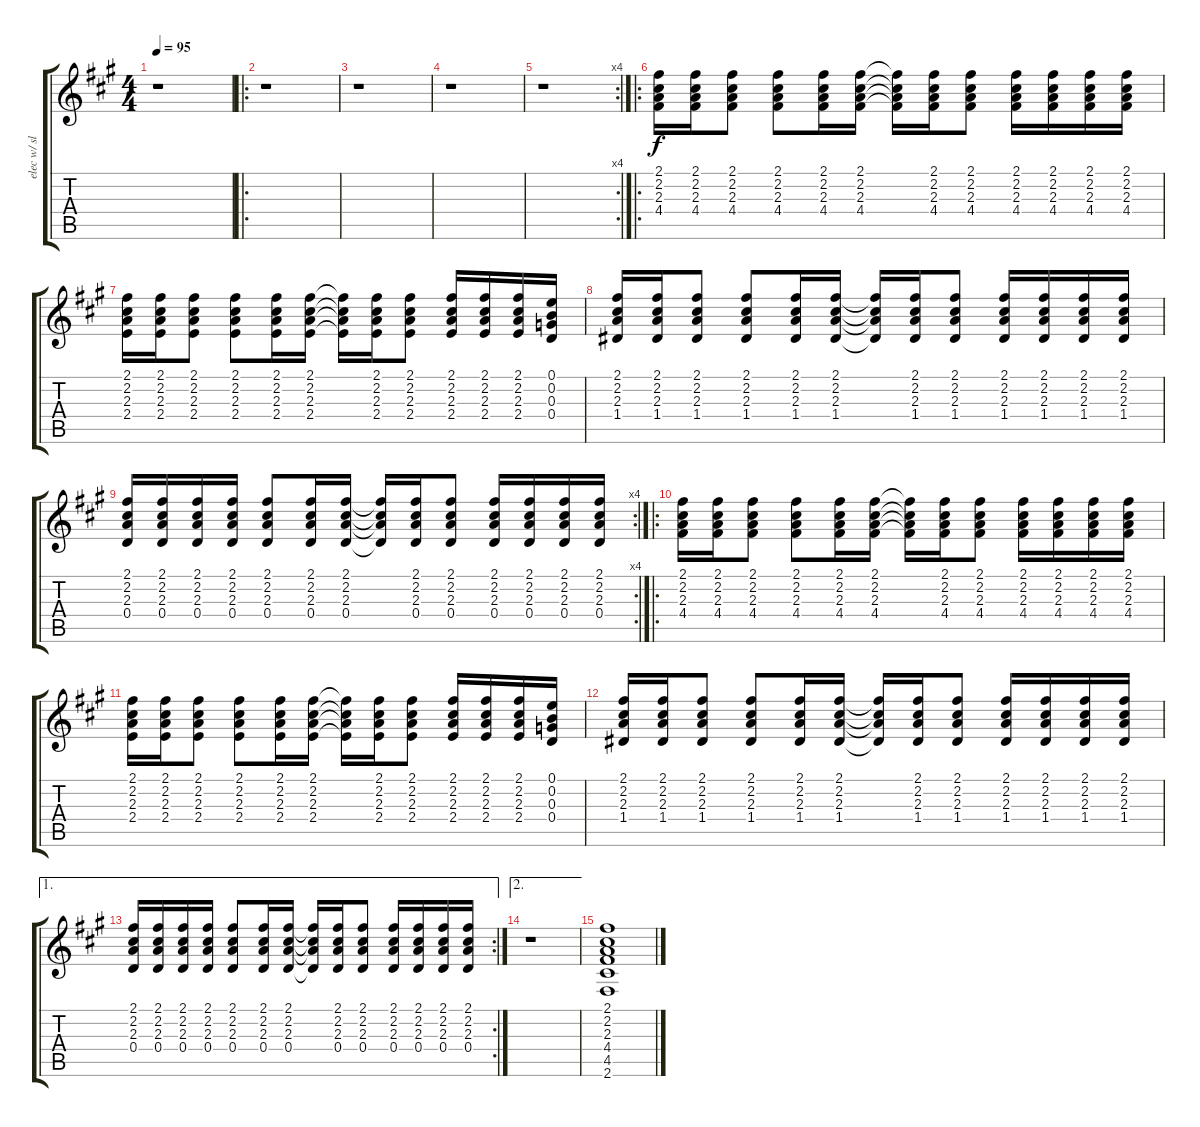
\track ("elec w/ slight distortion" "elec w/ sl") {instrument overdrivenguitar}
\staff {score tabs}
\tuning (E4 B3 G3 D3 A2 E2) {hide}
\ts (4 4)
\tempo 95
\clef g2
\ks a
r.1{dy f} |
\ro
r.1 |
r.1 |
r.1 |
\rc 4
r.1 |
\ro
(2.1 2.2 2.3 4.4).16 (2.1 2.2 2.3 4.4).16 (2.1 2.2 2.3 4.4).8 (2.1 2.2 2.3 4.4).8 (2.1 2.2 2.3 4.4).16 (2.1 2.2 2.3 4.4).16 (2.1{t} 2.2{t} 2.3{t} 4.4{t}).16 (2.1 2.2 2.3 4.4).16 (2.1 2.2 2.3 4.4).8 (2.1 2.2 2.3 4.4).16 (2.1 2.2 2.3 4.4).16 (2.1 2.2 2.3 4.4).16 (2.1 2.2 2.3 4.4).16 |
(2.1 2.2 2.3 2.4).16 (2.1 2.2 2.3 2.4).16 (2.1 2.2 2.3 2.4).8 (2.1 2.2 2.3 2.4).8 (2.1 2.2 2.3 2.4).16 (2.1 2.2 2.3 2.4).16 (2.1{t} 2.2{t} 2.3{t} 2.4{t}).16 (2.1 2.2 2.3 2.4).16 (2.1 2.2 2.3 2.4).8 (2.1 2.2 2.3 2.4).16 (2.1 2.2 2.3 2.4).16 (2.1 2.2 2.3 2.4).16 (0.1 0.2 0.3 0.4).16 |
(2.1 2.2 2.3 1.4).16 (2.1 2.2 2.3 1.4).16 (2.1 2.2 2.3 1.4).8 (2.1 2.2 2.3 1.4).8 (2.1 2.2 2.3 1.4).16 (2.1 2.2 2.3 1.4).16 (2.1{t} 2.2{t} 2.3{t} 1.4{t}).16 (2.1 2.2 2.3 1.4).16 (2.1 2.2 2.3 1.4).8 (2.1 2.2 2.3 1.4).16 (2.1 2.2 2.3 1.4).16 (2.1 2.2 2.3 1.4).16 (2.1 2.2 2.3 1.4).16 |
\rc 4
(2.1 2.2 2.3 0.4).16 (2.1 2.2 2.3 0.4).16 (2.1 2.2 2.3 0.4).16 (2.1 2.2 2.3 0.4).16 (2.1 2.2 2.3 0.4).8 (2.1 2.2 2.3 0.4).16 (2.1 2.2 2.3 0.4).16 (2.1{t} 2.2{t} 2.3{t} 0.4{t}).16 (2.1 2.2 2.3 0.4).16 (2.1 2.2 2.3 0.4).8 (2.1 2.2 2.3 0.4).16 (2.1 2.2 2.3 0.4).16 (2.1 2.2 2.3 0.4).16 (2.1 2.2 2.3 0.4).16 |
\ro
(2.1 2.2 2.3 4.4).16 (2.1 2.2 2.3 4.4).16 (2.1 2.2 2.3 4.4).8 (2.1 2.2 2.3 4.4).8 (2.1 2.2 2.3 4.4).16 (2.1 2.2 2.3 4.4).16 (2.1{t} 2.2{t} 2.3{t} 4.4{t}).16 (2.1 2.2 2.3 4.4).16 (2.1 2.2 2.3 4.4).8 (2.1 2.2 2.3 4.4).16 (2.1 2.2 2.3 4.4).16 (2.1 2.2 2.3 4.4).16 (2.1 2.2 2.3 4.4).16 |
(2.1 2.2 2.3 2.4).16 (2.1 2.2 2.3 2.4).16 (2.1 2.2 2.3 2.4).8 (2.1 2.2 2.3 2.4).8 (2.1 2.2 2.3 2.4).16 (2.1 2.2 2.3 2.4).16 (2.1{t} 2.2{t} 2.3{t} 2.4{t}).16 (2.1 2.2 2.3 2.4).16 (2.1 2.2 2.3 2.4).8 (2.1 2.2 2.3 2.4).16 (2.1 2.2 2.3 2.4).16 (2.1 2.2 2.3 2.4).16 (0.1 0.2 0.3 0.4).16 |
(2.1 2.2 2.3 1.4).16 (2.1 2.2 2.3 1.4).16 (2.1 2.2 2.3 1.4).8 (2.1 2.2 2.3 1.4).8 (2.1 2.2 2.3 1.4).16 (2.1 2.2 2.3 1.4).16 (2.1{t} 2.2{t} 2.3{t} 1.4{t}).16 (2.1 2.2 2.3 1.4).16 (2.1 2.2 2.3 1.4).8 (2.1 2.2 2.3 1.4).16 (2.1 2.2 2.3 1.4).16 (2.1 2.2 2.3 1.4).16 (2.1 2.2 2.3 1.4).16 |
\ae 1
\rc 2
(2.1 2.2 2.3 0.4).16 (2.1 2.2 2.3 0.4).16 (2.1 2.2 2.3 0.4).16 (2.1 2.2 2.3 0.4).16 (2.1 2.2 2.3 0.4).8 (2.1 2.2 2.3 0.4).16 (2.1 2.2 2.3 0.4).16 (2.1{t} 2.2{t} 2.3{t} 0.4{t}).16 (2.1 2.2 2.3 0.4).16 (2.1 2.2 2.3 0.4).8 (2.1 2.2 2.3 0.4).16 (2.1 2.2 2.3 0.4).16 (2.1 2.2 2.3 0.4).16 (2.1 2.2 2.3 0.4).16 |
\ae 2
r.1 |
(2.1 2.2 2.3 4.4 4.5 2.6).1
